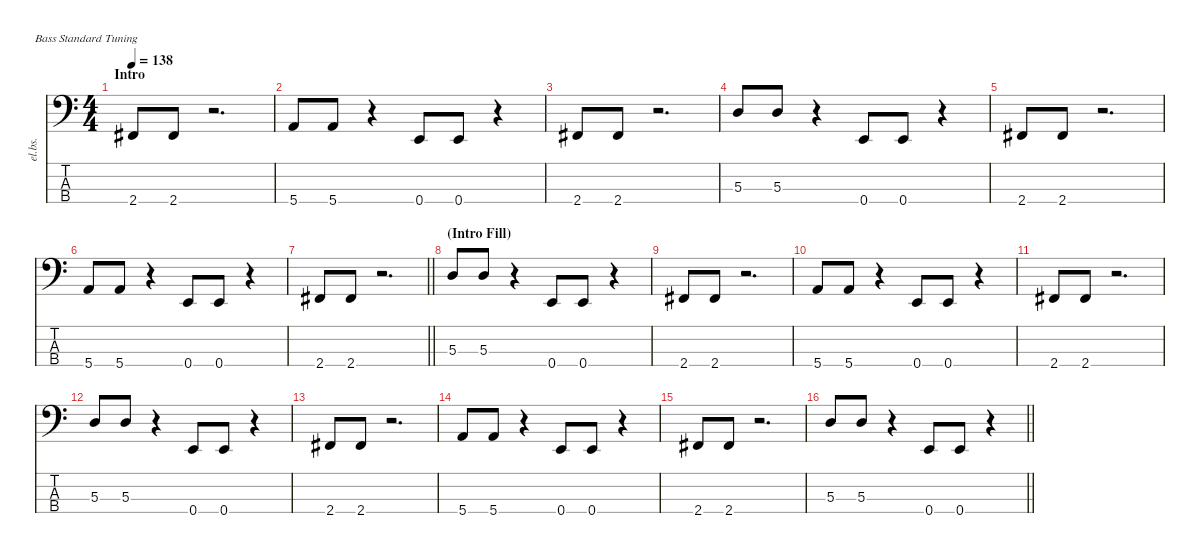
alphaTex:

\defaultSystemsLayout 4
\hideDynamics
\bracketExtendMode nobrackets
\otherSystemsTrackNameOrientation horizontal
\track ("Bob Daisley" "el.bs.") {instrument electricbassfinger}
\staff {score tabs}
\tuning (G2 D2 A1 E1)
\ts (4 4)
\beaming (8 2 2 2 2)
\section ("" "Intro")
\tempo 138
\clef f4
\ks c
2.4{acc #}.8{dy f instrument electricbassfinger beam Up} 2.4{acc #}.8{beam Up} r.2{d beam Up} |
5.4.8{beam Up} 5.4.8{beam Up} r.4{beam Up} 0.4.8{beam Up} 0.4.8{beam Up} r.4{beam Up} |
2.4{acc #}.8{beam Up} 2.4{acc #}.8{beam Up} r.2{d beam Up} |
5.3.8{beam Up} 5.3.8{beam Up} r.4{beam Up} 0.4.8{beam Up} 0.4.8{beam Up} r.4{beam Up} |
2.4{acc #}.8{beam Up} 2.4{acc #}.8{beam Up} r.2{d beam Up} |
5.4.8{beam Up} 5.4.8{beam Up} r.4{beam Up} 0.4.8{beam Up} 0.4.8{beam Up} r.4{beam Up} |
\barLineRight lightlight
2.4{acc #}.8{beam Up} 2.4{acc #}.8{beam Up} r.2{d beam Up} |
\section ("" "(Intro Fill)")
5.3.8{beam Up} 5.3.8{beam Up} r.4{beam Up} 0.4.8{beam Up} 0.4.8{beam Up} r.4{beam Up} |
2.4{acc #}.8{beam Up} 2.4{acc #}.8{beam Up} r.2{d beam Up} |
5.4.8{beam Up} 5.4.8{beam Up} r.4{beam Up} 0.4.8{beam Up} 0.4.8{beam Up} r.4{beam Up} |
2.4{acc #}.8{beam Up} 2.4{acc #}.8{beam Up} r.2{d beam Up} |
5.3.8{beam Up} 5.3.8{beam Up} r.4{beam Up} 0.4.8{beam Up} 0.4.8{beam Up} r.4{beam Up} |
2.4{acc #}.8{beam Up} 2.4{acc #}.8{beam Up} r.2{d beam Up} |
5.4.8{beam Up} 5.4.8{beam Up} r.4{beam Up} 0.4.8{beam Up} 0.4.8{beam Up} r.4{beam Up} |
2.4{acc #}.8{beam Up} 2.4{acc #}.8{beam Up} r.2{d beam Up} |
\barLineRight lightlight
5.3.8{beam Up} 5.3.8{beam Up} r.4{beam Up} 0.4.8{beam Up} 0.4.8{beam Up} r.4{beam Up}
